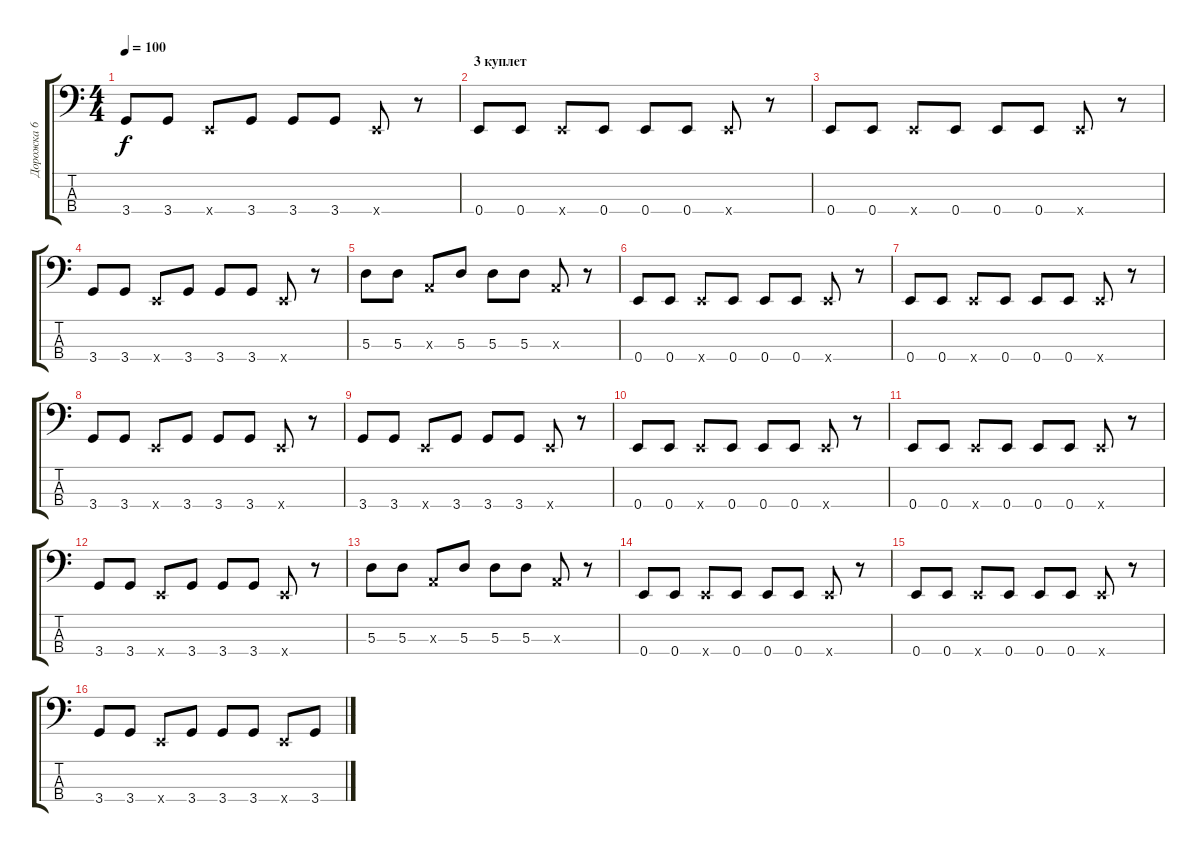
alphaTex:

\track ("Дорожка 6" "Дорожка 6") {instrument electricbassfinger}
\staff {score tabs}
\tuning (G2 D2 A1 E1) {hide}
\ts (4 4)
\tempo 100
\clef f4
\ks c
3.4.8{dy f} 3.4.8 0.4{x}.8 3.4.8 3.4.8 3.4.8 0.4{x}.8 r.8 |
\section ("" "3 куплет")
0.4.8 0.4.8 0.4{x}.8 0.4.8 0.4.8 0.4.8 0.4{x}.8 r.8 |
0.4.8 0.4.8 0.4{x}.8 0.4.8 0.4.8 0.4.8 0.4{x}.8 r.8 |
3.4.8 3.4.8 0.4{x}.8 3.4.8 3.4.8 3.4.8 0.4{x}.8 r.8 |
5.3.8 5.3.8 0.3{x}.8 5.3.8 5.3.8 5.3.8 0.3{x}.8 r.8 |
0.4.8 0.4.8 0.4{x}.8 0.4.8 0.4.8 0.4.8 0.4{x}.8 r.8 |
0.4.8 0.4.8 0.4{x}.8 0.4.8 0.4.8 0.4.8 0.4{x}.8 r.8 |
3.4.8 3.4.8 0.4{x}.8 3.4.8 3.4.8 3.4.8 0.4{x}.8 r.8 |
3.4.8 3.4.8 0.4{x}.8 3.4.8 3.4.8 3.4.8 0.4{x}.8 r.8 |
0.4.8 0.4.8 0.4{x}.8 0.4.8 0.4.8 0.4.8 0.4{x}.8 r.8 |
0.4.8 0.4.8 0.4{x}.8 0.4.8 0.4.8 0.4.8 0.4{x}.8 r.8 |
3.4.8 3.4.8 0.4{x}.8 3.4.8 3.4.8 3.4.8 0.4{x}.8 r.8 |
5.3.8 5.3.8 0.3{x}.8 5.3.8 5.3.8 5.3.8 0.3{x}.8 r.8 |
0.4.8 0.4.8 0.4{x}.8 0.4.8 0.4.8 0.4.8 0.4{x}.8 r.8 |
0.4.8 0.4.8 0.4{x}.8 0.4.8 0.4.8 0.4.8 0.4{x}.8 r.8 |
3.4.8 3.4.8 0.4{x}.8 3.4.8 3.4.8 3.4.8 0.4{x}.8 3.4.8
